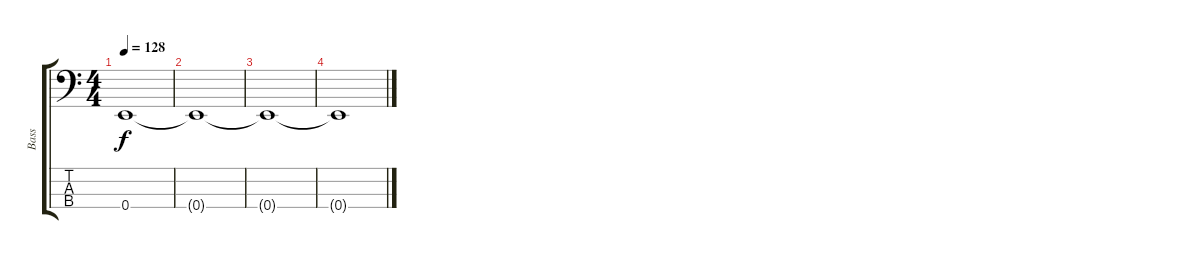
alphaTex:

\track ("Bass" "Bass") {instrument electricbassfinger}
\staff {score tabs}
\tuning (G2 D2 A1 E1) {hide}
\ts (4 4)
\tempo 128
\clef f4
\ks c
0.4{t}.1{dy f} |
0.4{t}.1 |
0.4{t}.1 |
0.4{t}.1
